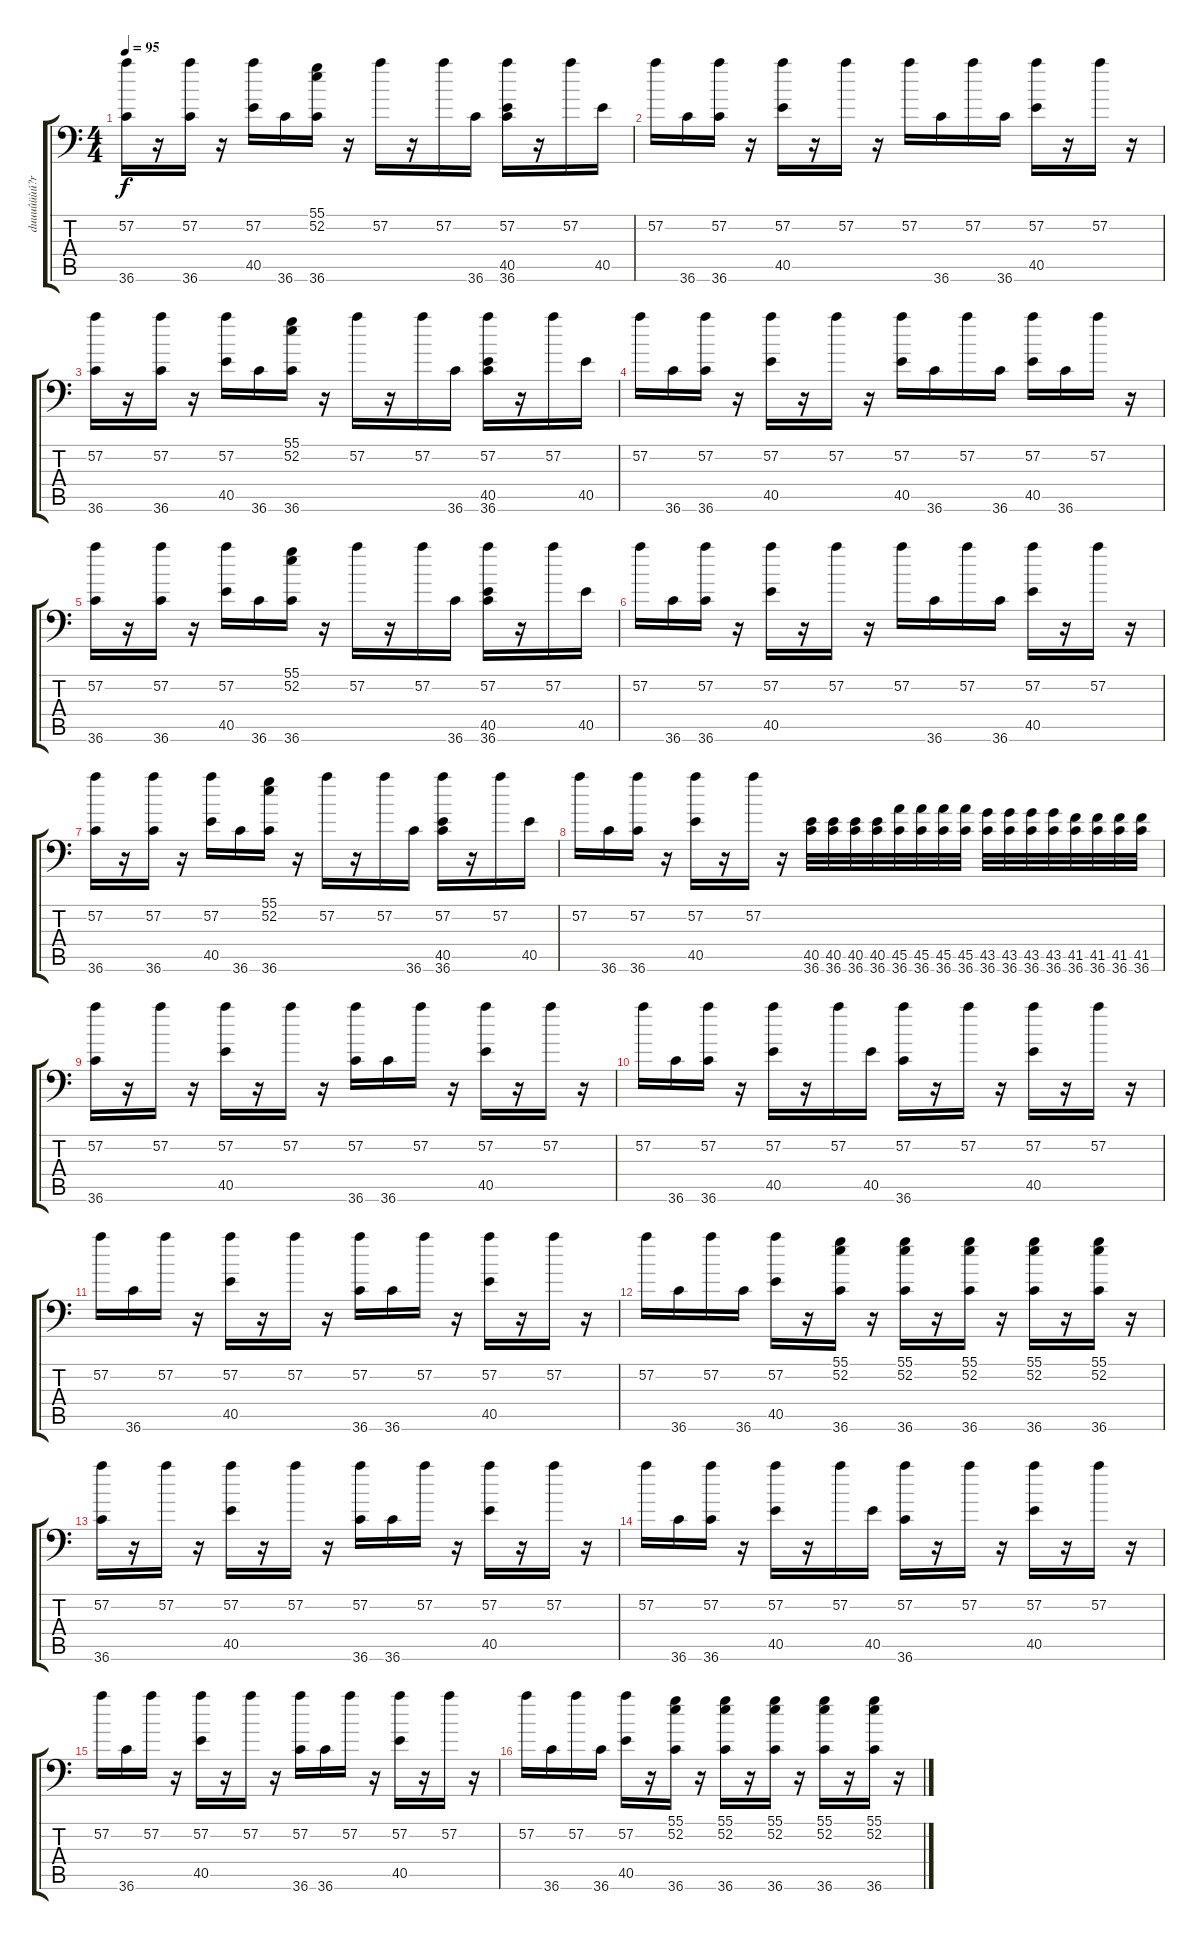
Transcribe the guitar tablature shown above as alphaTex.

\track ("duuuûüùú?rms" "duuuûüùú?r") {instrument acousticgrandpiano}
\staff {score tabs}
\tuning (C-1 C-1 C-1 C-1 C-1 C-1) {hide}
\ts (4 4)
\tempo 95
\clef f4
\ks c
(57.2 36.6).16{dy f} r.16 (57.2 36.6).16 r.16 (57.2 40.5).16 36.6.16 (55.1 52.2 36.6).16 r.16 57.2.16 r.16 57.2.16 36.6.16 (57.2 40.5 36.6).16 r.16 57.2.16 40.5.16 |
57.2.16 36.6.16 (57.2 36.6).16 r.16 (57.2 40.5).16 r.16 57.2.16 r.16 57.2.16 36.6.16 57.2.16 36.6.16 (57.2 40.5).16 r.16 57.2.16 r.16 |
(57.2 36.6).16 r.16 (57.2 36.6).16 r.16 (57.2 40.5).16 36.6.16 (55.1 52.2 36.6).16 r.16 57.2.16 r.16 57.2.16 36.6.16 (57.2 40.5 36.6).16 r.16 57.2.16 40.5.16 |
57.2.16 36.6.16 (57.2 36.6).16 r.16 (57.2 40.5).16 r.16 57.2.16 r.16 (57.2 40.5).16 36.6.16 57.2.16 36.6.16 (57.2 40.5).16 36.6.16 57.2.16 r.16 |
(57.2 36.6).16 r.16 (57.2 36.6).16 r.16 (57.2 40.5).16 36.6.16 (55.1 52.2 36.6).16 r.16 57.2.16 r.16 57.2.16 36.6.16 (57.2 40.5 36.6).16 r.16 57.2.16 40.5.16 |
57.2.16 36.6.16 (57.2 36.6).16 r.16 (57.2 40.5).16 r.16 57.2.16 r.16 57.2.16 36.6.16 57.2.16 36.6.16 (57.2 40.5).16 r.16 57.2.16 r.16 |
(57.2 36.6).16 r.16 (57.2 36.6).16 r.16 (57.2 40.5).16 36.6.16 (55.1 52.2 36.6).16 r.16 57.2.16 r.16 57.2.16 36.6.16 (57.2 40.5 36.6).16 r.16 57.2.16 40.5.16 |
57.2.16 36.6.16 (57.2 36.6).16 r.16 (57.2 40.5).16 r.16 57.2.16 r.16 (40.5 36.6).32 (40.5 36.6).32 (40.5 36.6).32 (40.5 36.6).32 (45.5 36.6).32 (45.5 36.6).32 (45.5 36.6).32 (45.5 36.6).32 (43.5 36.6).32 (43.5 36.6).32 (43.5 36.6).32 (43.5 36.6).32 (41.5 36.6).32 (41.5 36.6).32 (41.5 36.6).32 (41.5 36.6).32 |
(57.2 36.6).16 r.16 57.2.16 r.16 (57.2 40.5).16 r.16 57.2.16 r.16 (57.2 36.6).16 36.6.16 57.2.16 r.16 (57.2 40.5).16 r.16 57.2.16 r.16 |
57.2.16 36.6.16 (57.2 36.6).16 r.16 (57.2 40.5).16 r.16 57.2.16 40.5.16 (57.2 36.6).16 r.16 57.2.16 r.16 (57.2 40.5).16 r.16 57.2.16 r.16 |
57.2.16 36.6.16 57.2.16 r.16 (57.2 40.5).16 r.16 57.2.16 r.16 (57.2 36.6).16 36.6.16 57.2.16 r.16 (57.2 40.5).16 r.16 57.2.16 r.16 |
57.2.16 36.6.16 57.2.16 36.6.16 (57.2 40.5).16 r.16 (55.1 52.2 36.6).16 r.16 (55.1 52.2 36.6).16 r.16 (55.1 52.2 36.6).16 r.16 (55.1 52.2 36.6).16 r.16 (55.1 52.2 36.6).16 r.16 |
(57.2 36.6).16 r.16 57.2.16 r.16 (57.2 40.5).16 r.16 57.2.16 r.16 (57.2 36.6).16 36.6.16 57.2.16 r.16 (57.2 40.5).16 r.16 57.2.16 r.16 |
57.2.16 36.6.16 (57.2 36.6).16 r.16 (57.2 40.5).16 r.16 57.2.16 40.5.16 (57.2 36.6).16 r.16 57.2.16 r.16 (57.2 40.5).16 r.16 57.2.16 r.16 |
57.2.16 36.6.16 57.2.16 r.16 (57.2 40.5).16 r.16 57.2.16 r.16 (57.2 36.6).16 36.6.16 57.2.16 r.16 (57.2 40.5).16 r.16 57.2.16 r.16 |
57.2.16 36.6.16 57.2.16 36.6.16 (57.2 40.5).16 r.16 (55.1 52.2 36.6).16 r.16 (55.1 52.2 36.6).16 r.16 (55.1 52.2 36.6).16 r.16 (55.1 52.2 36.6).16 r.16 (55.1 52.2 36.6).16 r.16
